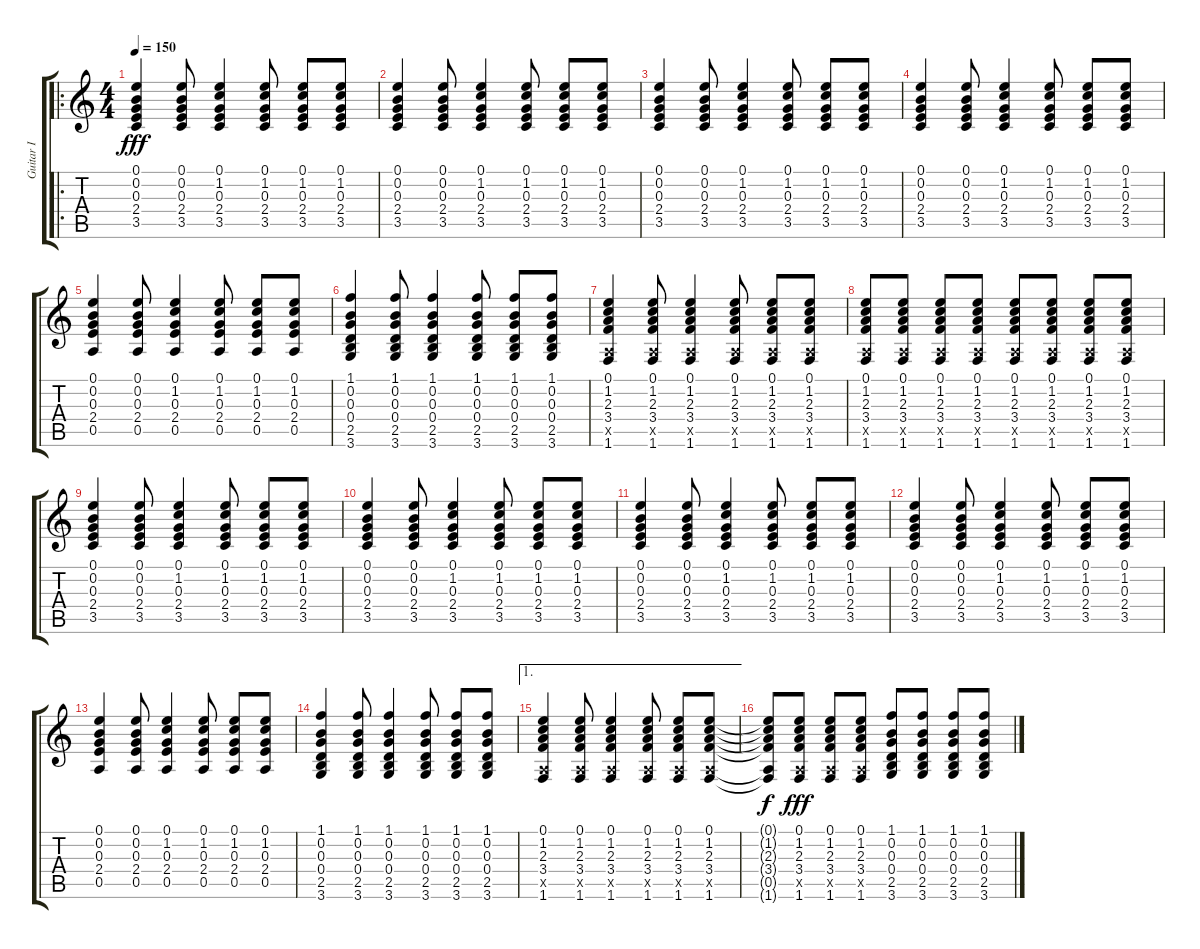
\track ("Guitar I" "Guitar I") {instrument overdrivenguitar}
\staff {score tabs}
\tuning (E4 B3 G3 D3 A2 E2) {hide}
\ro
\ts (4 4)
\tempo 150
\clef g2
\ks c
(0.1 0.2 0.3 2.4 3.5).4{dy fff instrument overdrivenguitar} (0.1 0.2 0.3 2.4 3.5).8 (0.1 1.2 0.3 2.4 3.5).4 (0.1 1.2 0.3 2.4 3.5).8 (0.1 1.2 0.3 2.4 3.5).8 (0.1 1.2 0.3 2.4 3.5).8 |
(0.1 0.2 0.3 2.4 3.5).4 (0.1 0.2 0.3 2.4 3.5).8 (0.1 1.2 0.3 2.4 3.5).4 (0.1 1.2 0.3 2.4 3.5).8 (0.1 1.2 0.3 2.4 3.5).8 (0.1 1.2 0.3 2.4 3.5).8 |
(0.1 0.2 0.3 2.4 3.5).4 (0.1 0.2 0.3 2.4 3.5).8 (0.1 1.2 0.3 2.4 3.5).4 (0.1 1.2 0.3 2.4 3.5).8 (0.1 1.2 0.3 2.4 3.5).8 (0.1 1.2 0.3 2.4 3.5).8 |
(0.1 0.2 0.3 2.4 3.5).4 (0.1 0.2 0.3 2.4 3.5).8 (0.1 1.2 0.3 2.4 3.5).4 (0.1 1.2 0.3 2.4 3.5).8 (0.1 1.2 0.3 2.4 3.5).8 (0.1 1.2 0.3 2.4 3.5).8 |
(0.1 0.2 0.3 2.4 0.5).4 (0.1 0.2 0.3 2.4 0.5).8 (0.1 1.2 0.3 2.4 0.5).4 (0.1 1.2 0.3 2.4 0.5).8 (0.1 1.2 0.3 2.4 0.5).8 (0.1 1.2 0.3 2.4 0.5).8 |
(1.1 0.2 0.3 0.4 2.5 3.6).4 (1.1 0.2 0.3 0.4 2.5 3.6).8 (1.1 0.2 0.3 0.4 2.5 3.6).4 (1.1 0.2 0.3 0.4 2.5 3.6).8 (1.1 0.2 0.3 0.4 2.5 3.6).8 (1.1 0.2 0.3 0.4 2.5 3.6).8 |
(0.1 1.2 2.3 3.4 0.5{x} 1.6).4 (0.1 1.2 2.3 3.4 0.5{x} 1.6).8 (0.1 1.2 2.3 3.4 0.5{x} 1.6).4 (0.1 1.2 2.3 3.4 0.5{x} 1.6).8 (0.1 1.2 2.3 3.4 0.5{x} 1.6).8 (0.1 1.2 2.3 3.4 0.5{x} 1.6).8 |
(0.1 1.2 2.3 3.4 0.5{x} 1.6).8 (0.1 1.2 2.3 3.4 0.5{x} 1.6).8 (0.1 1.2 2.3 3.4 0.5{x} 1.6).8 (0.1 1.2 2.3 3.4 0.5{x} 1.6).8 (0.1 1.2 2.3 3.4 0.5{x} 1.6).8 (0.1 1.2 2.3 3.4 0.5{x} 1.6).8 (0.1 1.2 2.3 3.4 0.5{x} 1.6).8 (0.1 1.2 2.3 3.4 0.5{x} 1.6).8 |
(0.1 0.2 0.3 2.4 3.5).4 (0.1 0.2 0.3 2.4 3.5).8 (0.1 1.2 0.3 2.4 3.5).4 (0.1 1.2 0.3 2.4 3.5).8 (0.1 1.2 0.3 2.4 3.5).8 (0.1 1.2 0.3 2.4 3.5).8 |
(0.1 0.2 0.3 2.4 3.5).4 (0.1 0.2 0.3 2.4 3.5).8 (0.1 1.2 0.3 2.4 3.5).4 (0.1 1.2 0.3 2.4 3.5).8 (0.1 1.2 0.3 2.4 3.5).8 (0.1 1.2 0.3 2.4 3.5).8 |
(0.1 0.2 0.3 2.4 3.5).4 (0.1 0.2 0.3 2.4 3.5).8 (0.1 1.2 0.3 2.4 3.5).4 (0.1 1.2 0.3 2.4 3.5).8 (0.1 1.2 0.3 2.4 3.5).8 (0.1 1.2 0.3 2.4 3.5).8 |
(0.1 0.2 0.3 2.4 3.5).4 (0.1 0.2 0.3 2.4 3.5).8 (0.1 1.2 0.3 2.4 3.5).4 (0.1 1.2 0.3 2.4 3.5).8 (0.1 1.2 0.3 2.4 3.5).8 (0.1 1.2 0.3 2.4 3.5).8 |
(0.1 0.2 0.3 2.4 0.5).4 (0.1 0.2 0.3 2.4 0.5).8 (0.1 1.2 0.3 2.4 0.5).4 (0.1 1.2 0.3 2.4 0.5).8 (0.1 1.2 0.3 2.4 0.5).8 (0.1 1.2 0.3 2.4 0.5).8 |
(1.1 0.2 0.3 0.4 2.5 3.6).4 (1.1 0.2 0.3 0.4 2.5 3.6).8 (1.1 0.2 0.3 0.4 2.5 3.6).4 (1.1 0.2 0.3 0.4 2.5 3.6).8 (1.1 0.2 0.3 0.4 2.5 3.6).8 (1.1 0.2 0.3 0.4 2.5 3.6).8 |
\ae 1
(0.1 1.2 2.3 3.4 0.5{x} 1.6).4 (0.1 1.2 2.3 3.4 0.5{x} 1.6).8 (0.1 1.2 2.3 3.4 0.5{x} 1.6).4 (0.1 1.2 2.3 3.4 0.5{x} 1.6).8 (0.1 1.2 2.3 3.4 0.5{x} 1.6).8 (0.1 1.2 2.3 3.4 0.5{x} 1.6).8 |
(0.1{t} 1.2{t} 2.3{t} 3.4{t} 0.5{t} 1.6{t}).8{dy f} (0.1 1.2 2.3 3.4 0.5{x} 1.6).8{dy fff} (0.1 1.2 2.3 3.4 0.5{x} 1.6).8 (0.1 1.2 2.3 3.4 0.5{x} 1.6).8 (1.1 0.2 0.3 0.4 2.5 3.6).8 (1.1 0.2 0.3 0.4 2.5 3.6).8 (1.1 0.2 0.3 0.4 2.5 3.6).8 (1.1 0.2 0.3 0.4 2.5 3.6).8
